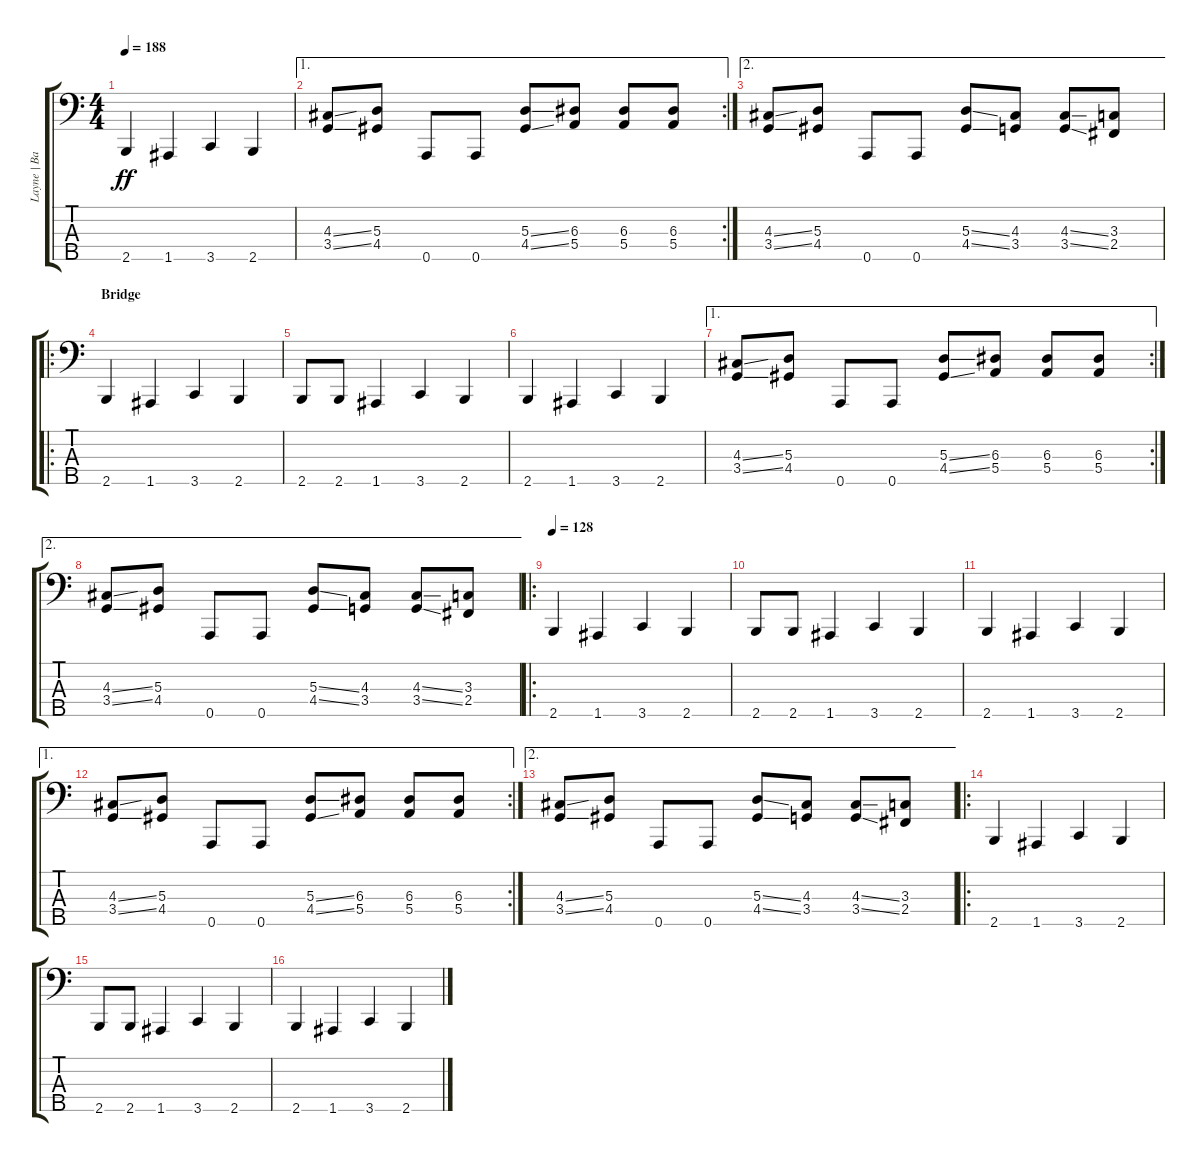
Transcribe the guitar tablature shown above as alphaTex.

\track ("Layne | Bass" "Layne | Ba") {instrument electricbassfinger}
\staff {score tabs}
\tuning (Gb2 D2 A1 E1 A0) {hide}
\ts (4 4)
\tempo 188
\clef f4
\ks c
2.5.4{dy ff} 1.5.4 3.5.4 2.5.4 |
\ae 1
\rc 2
(4.3{ss} 3.4{ss}).8 (5.3 4.4).8 0.5.8 0.5.8 (5.3{ss} 4.4{ss}).8 (6.3 5.4).8 (6.3 5.4).8 (6.3 5.4).8 |
\ae 2
(4.3{ss} 3.4{ss}).8 (5.3 4.4).8 0.5.8 0.5.8 (5.3{ss} 4.4{ss}).8 (4.3 3.4).8 (4.3{ss} 3.4{ss}).8 (3.3 2.4).8 |
\ro
\section ("" "Bridge")
2.5.4 1.5.4 3.5.4 2.5.4 |
2.5.8 2.5.8 1.5.4 3.5.4 2.5.4 |
2.5.4 1.5.4 3.5.4 2.5.4 |
\ae 1
\rc 2
(4.3{ss} 3.4{ss}).8 (5.3 4.4).8 0.5.8 0.5.8 (5.3{ss} 4.4{ss}).8 (6.3 5.4).8 (6.3 5.4).8 (6.3 5.4).8 |
\ae 2
(4.3{ss} 3.4{ss}).8 (5.3 4.4).8 0.5.8 0.5.8 (5.3{ss} 4.4{ss}).8 (4.3 3.4).8 (4.3{ss} 3.4{ss}).8 (3.3 2.4).8 |
\ro
\tempo 128
2.5.4 1.5.4 3.5.4 2.5.4 |
2.5.8 2.5.8 1.5.4 3.5.4 2.5.4 |
2.5.4 1.5.4 3.5.4 2.5.4 |
\ae 1
\rc 2
(4.3{ss} 3.4{ss}).8 (5.3 4.4).8 0.5.8 0.5.8 (5.3{ss} 4.4{ss}).8 (6.3 5.4).8 (6.3 5.4).8 (6.3 5.4).8 |
\ae 2
(4.3{ss} 3.4{ss}).8 (5.3 4.4).8 0.5.8 0.5.8 (5.3{ss} 4.4{ss}).8 (4.3 3.4).8 (4.3{ss} 3.4{ss}).8 (3.3 2.4).8 |
\ro
2.5.4 1.5.4 3.5.4 2.5.4 |
2.5.8 2.5.8 1.5.4 3.5.4 2.5.4 |
2.5.4 1.5.4 3.5.4 2.5.4
